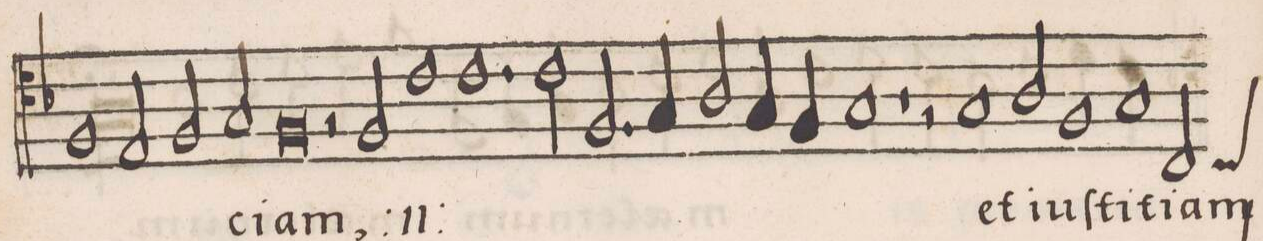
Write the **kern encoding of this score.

**kern	**text
*I"ALTVS	*
*clefC4	*
*k[b-]	*
*met(C)	*
*M2/1	*
1F/	.
=13-	=13-
2E/	.
2F/	.
2G/	-ci-
=14-	=14-
0F	-am,
=15-	=15-
2r	.
*	*ij
2F/	et
1c	iu-
=16-	=16-
1.c	-ſti-
2c\	-ci-
=17-	=17-
2.F/	-am
*	*Xij
4G/	.
2A/	.
4G/	.
4F/	.
=18-	=18-
1G	.
1r	.
=19-	=19-
2r	.
1G	et
2A/	iu-
=20-	=20-
1F	-ſti-
1G	-ti-
=21-	=21-
*custos:C	*
2C/	-am
*-	*-
